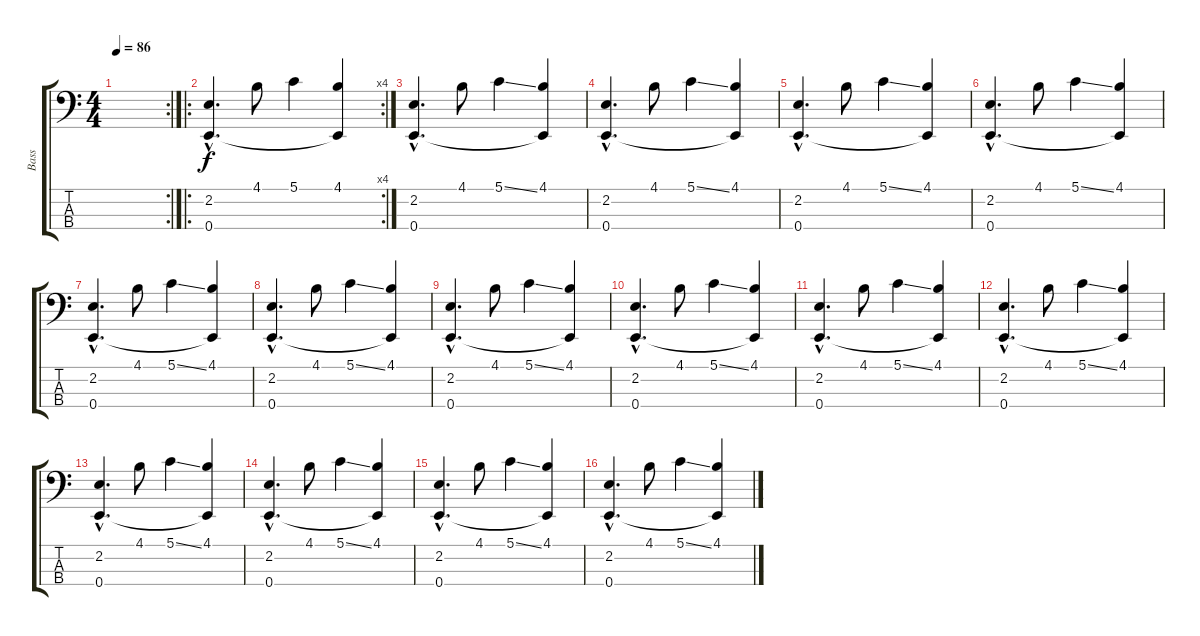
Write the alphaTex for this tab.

\track ("Bass" "Bass") {instrument electricbassfinger}
\staff {score tabs}
\tuning (G2 D2 A1 E1) {hide}
\rc 2
\ts (4 4)
\tempo 86
\clef f4
\ks c
|
\ro
\rc 4
(2.2{hac} 0.4{hac}).4{d} 4.1.8 5.1.4 (4.1 0.4{t}).4 |
(2.2{hac} 0.4{hac}).4{d} 4.1.8 5.1{ss}.4 (4.1 0.4{t}).4 |
(2.2{hac} 0.4{hac}).4{d} 4.1.8 5.1{ss}.4 (4.1 0.4{t}).4 |
(2.2{hac} 0.4{hac}).4{d} 4.1.8 5.1{ss}.4 (4.1 0.4{t}).4 |
(2.2{hac} 0.4{hac}).4{d} 4.1.8 5.1{ss}.4 (4.1 0.4{t}).4 |
(2.2{hac} 0.4{hac}).4{d} 4.1.8 5.1{ss}.4 (4.1 0.4{t}).4 |
(2.2{hac} 0.4{hac}).4{d} 4.1.8 5.1{ss}.4 (4.1 0.4{t}).4 |
(2.2{hac} 0.4{hac}).4{d} 4.1.8 5.1{ss}.4 (4.1 0.4{t}).4 |
(2.2{hac} 0.4{hac}).4{d} 4.1.8 5.1{ss}.4 (4.1 0.4{t}).4 |
(2.2{hac} 0.4{hac}).4{d} 4.1.8 5.1{ss}.4 (4.1 0.4{t}).4 |
(2.2{hac} 0.4{hac}).4{d} 4.1.8 5.1{ss}.4 (4.1 0.4{t}).4 |
(2.2{hac} 0.4{hac}).4{d} 4.1.8 5.1{ss}.4 (4.1 0.4{t}).4 |
(2.2{hac} 0.4{hac}).4{d} 4.1.8 5.1{ss}.4 (4.1 0.4{t}).4 |
(2.2{hac} 0.4{hac}).4{d} 4.1.8 5.1{ss}.4 (4.1 0.4{t}).4 |
(2.2{hac} 0.4{hac}).4{d} 4.1.8 5.1{ss}.4 (4.1 0.4{t}).4
